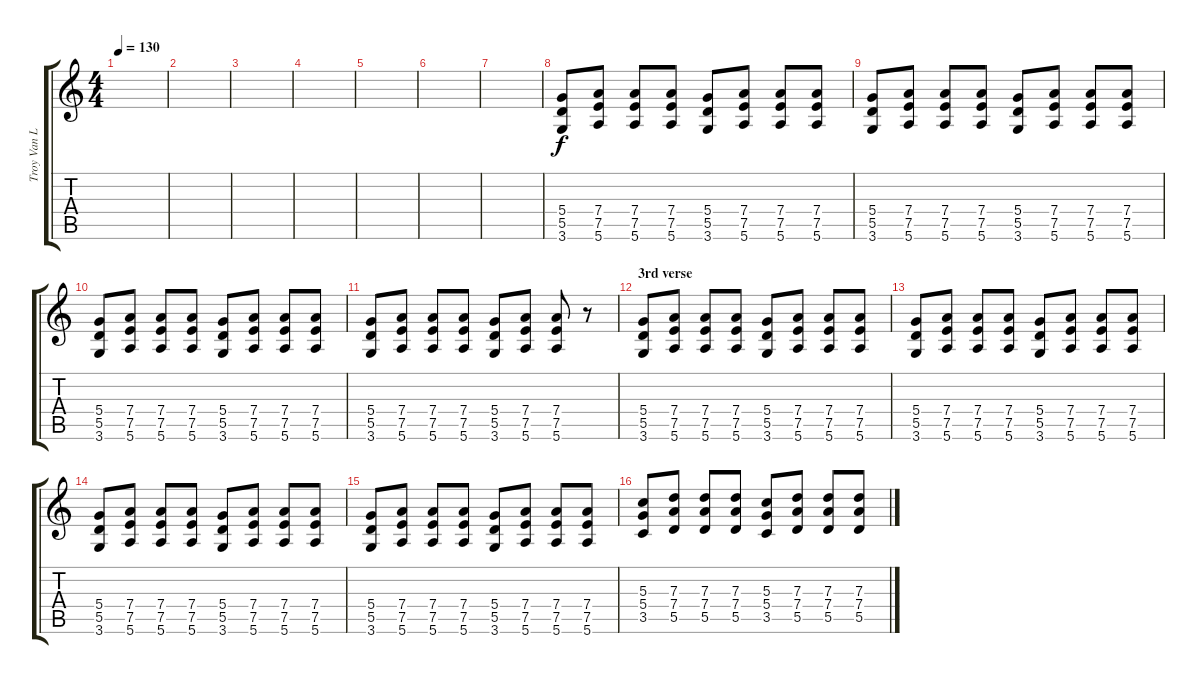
\track ("Troy Van Leeuwen - guitar" "Troy Van L") {instrument overdrivenguitar}
\staff {score tabs}
\tuning (E4 B3 G3 D3 A2 E2) {hide}
\ts (4 4)
\tempo 130
\clef g2
\ks c
|
|
|
|
|
|
|
(5.4 5.5 3.6).8 (7.4 7.5 5.6).8 (7.4 7.5 5.6).8 (7.4 7.5 5.6).8 (5.4 5.5 3.6).8 (7.4 7.5 5.6).8 (7.4 7.5 5.6).8 (7.4 7.5 5.6).8 |
(5.4 5.5 3.6).8 (7.4 7.5 5.6).8 (7.4 7.5 5.6).8 (7.4 7.5 5.6).8 (5.4 5.5 3.6).8 (7.4 7.5 5.6).8 (7.4 7.5 5.6).8 (7.4 7.5 5.6).8 |
(5.4 5.5 3.6).8 (7.4 7.5 5.6).8 (7.4 7.5 5.6).8 (7.4 7.5 5.6).8 (5.4 5.5 3.6).8 (7.4 7.5 5.6).8 (7.4 7.5 5.6).8 (7.4 7.5 5.6).8 |
(5.4 5.5 3.6).8 (7.4 7.5 5.6).8 (7.4 7.5 5.6).8 (7.4 7.5 5.6).8 (5.4 5.5 3.6).8 (7.4 7.5 5.6).8 (7.4 7.5 5.6).8 r.8 |
\section ("" "3rd verse")
(5.4 5.5 3.6).8 (7.4 7.5 5.6).8 (7.4 7.5 5.6).8 (7.4 7.5 5.6).8 (5.4 5.5 3.6).8 (7.4 7.5 5.6).8 (7.4 7.5 5.6).8 (7.4 7.5 5.6).8 |
(5.4 5.5 3.6).8 (7.4 7.5 5.6).8 (7.4 7.5 5.6).8 (7.4 7.5 5.6).8 (5.4 5.5 3.6).8 (7.4 7.5 5.6).8 (7.4 7.5 5.6).8 (7.4 7.5 5.6).8 |
(5.4 5.5 3.6).8 (7.4 7.5 5.6).8 (7.4 7.5 5.6).8 (7.4 7.5 5.6).8 (5.4 5.5 3.6).8 (7.4 7.5 5.6).8 (7.4 7.5 5.6).8 (7.4 7.5 5.6).8 |
(5.4 5.5 3.6).8 (7.4 7.5 5.6).8 (7.4 7.5 5.6).8 (7.4 7.5 5.6).8 (5.4 5.5 3.6).8 (7.4 7.5 5.6).8 (7.4 7.5 5.6).8 (7.4 7.5 5.6).8 |
(5.3 5.4 3.5).8 (7.3 7.4 5.5).8 (7.3 7.4 5.5).8 (7.3 7.4 5.5).8 (5.3 5.4 3.5).8 (7.3 7.4 5.5).8 (7.3 7.4 5.5).8 (7.3 7.4 5.5).8
